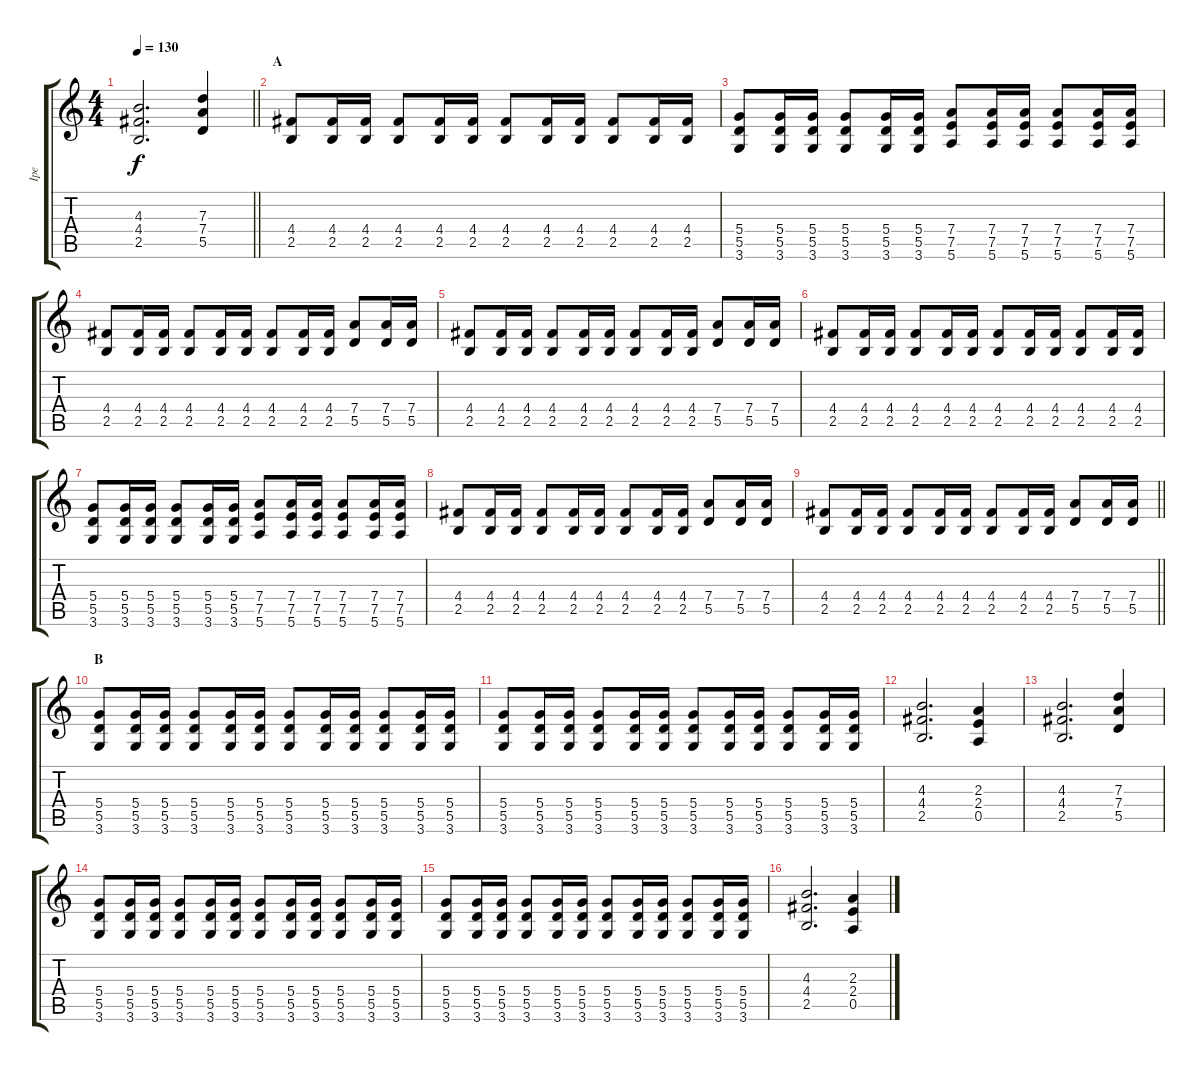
\track ("Ipe" "Ipe") {instrument overdrivenguitar}
\staff {score tabs}
\tuning (E4 B3 G3 D3 A2 E2) {hide}
\ts (4 4)
\tempo 130
\clef g2
\barLineRight lightlight
\ks c
(4.3 4.4 2.5).2{d dy f} (7.3 7.4 5.5).4 |
\section ("" "A")
(4.4 2.5).8 (4.4 2.5).16 (4.4 2.5).16 (4.4 2.5).8 (4.4 2.5).16 (4.4 2.5).16 (4.4 2.5).8 (4.4 2.5).16 (4.4 2.5).16 (4.4 2.5).8 (4.4 2.5).16 (4.4 2.5).16 |
(5.4 5.5 3.6).8 (5.4 5.5 3.6).16 (5.4 5.5 3.6).16 (5.4 5.5 3.6).8 (5.4 5.5 3.6).16 (5.4 5.5 3.6).16 (7.4 7.5 5.6).8 (7.4 7.5 5.6).16 (7.4 7.5 5.6).16 (7.4 7.5 5.6).8 (7.4 7.5 5.6).16 (7.4 7.5 5.6).16 |
(4.4 2.5).8 (4.4 2.5).16 (4.4 2.5).16 (4.4 2.5).8 (4.4 2.5).16 (4.4 2.5).16 (4.4 2.5).8 (4.4 2.5).16 (4.4 2.5).16 (7.4 5.5).8 (7.4 5.5).16 (7.4 5.5).16 |
(4.4 2.5).8 (4.4 2.5).16 (4.4 2.5).16 (4.4 2.5).8 (4.4 2.5).16 (4.4 2.5).16 (4.4 2.5).8 (4.4 2.5).16 (4.4 2.5).16 (7.4 5.5).8 (7.4 5.5).16 (7.4 5.5).16 |
(4.4 2.5).8 (4.4 2.5).16 (4.4 2.5).16 (4.4 2.5).8 (4.4 2.5).16 (4.4 2.5).16 (4.4 2.5).8 (4.4 2.5).16 (4.4 2.5).16 (4.4 2.5).8 (4.4 2.5).16 (4.4 2.5).16 |
(5.4 5.5 3.6).8 (5.4 5.5 3.6).16 (5.4 5.5 3.6).16 (5.4 5.5 3.6).8 (5.4 5.5 3.6).16 (5.4 5.5 3.6).16 (7.4 7.5 5.6).8 (7.4 7.5 5.6).16 (7.4 7.5 5.6).16 (7.4 7.5 5.6).8 (7.4 7.5 5.6).16 (7.4 7.5 5.6).16 |
(4.4 2.5).8 (4.4 2.5).16 (4.4 2.5).16 (4.4 2.5).8 (4.4 2.5).16 (4.4 2.5).16 (4.4 2.5).8 (4.4 2.5).16 (4.4 2.5).16 (7.4 5.5).8 (7.4 5.5).16 (7.4 5.5).16 |
\barLineRight lightlight
(4.4 2.5).8 (4.4 2.5).16 (4.4 2.5).16 (4.4 2.5).8 (4.4 2.5).16 (4.4 2.5).16 (4.4 2.5).8 (4.4 2.5).16 (4.4 2.5).16 (7.4 5.5).8 (7.4 5.5).16 (7.4 5.5).16 |
\section ("" "B")
(5.4 5.5 3.6).8 (5.4 5.5 3.6).16 (5.4 5.5 3.6).16 (5.4 5.5 3.6).8 (5.4 5.5 3.6).16 (5.4 5.5 3.6).16 (5.4 5.5 3.6).8 (5.4 5.5 3.6).16 (5.4 5.5 3.6).16 (5.4 5.5 3.6).8 (5.4 5.5 3.6).16 (5.4 5.5 3.6).16 |
(5.4 5.5 3.6).8 (5.4 5.5 3.6).16 (5.4 5.5 3.6).16 (5.4 5.5 3.6).8 (5.4 5.5 3.6).16 (5.4 5.5 3.6).16 (5.4 5.5 3.6).8 (5.4 5.5 3.6).16 (5.4 5.5 3.6).16 (5.4 5.5 3.6).8 (5.4 5.5 3.6).16 (5.4 5.5 3.6).16 |
(4.3 4.4 2.5).2{d} (2.3 2.4 0.5).4 |
(4.3 4.4 2.5).2{d} (7.3 7.4 5.5).4 |
(5.4 5.5 3.6).8 (5.4 5.5 3.6).16 (5.4 5.5 3.6).16 (5.4 5.5 3.6).8 (5.4 5.5 3.6).16 (5.4 5.5 3.6).16 (5.4 5.5 3.6).8 (5.4 5.5 3.6).16 (5.4 5.5 3.6).16 (5.4 5.5 3.6).8 (5.4 5.5 3.6).16 (5.4 5.5 3.6).16 |
(5.4 5.5 3.6).8 (5.4 5.5 3.6).16 (5.4 5.5 3.6).16 (5.4 5.5 3.6).8 (5.4 5.5 3.6).16 (5.4 5.5 3.6).16 (5.4 5.5 3.6).8 (5.4 5.5 3.6).16 (5.4 5.5 3.6).16 (5.4 5.5 3.6).8 (5.4 5.5 3.6).16 (5.4 5.5 3.6).16 |
(4.3 4.4 2.5).2{d} (2.3 2.4 0.5).4
